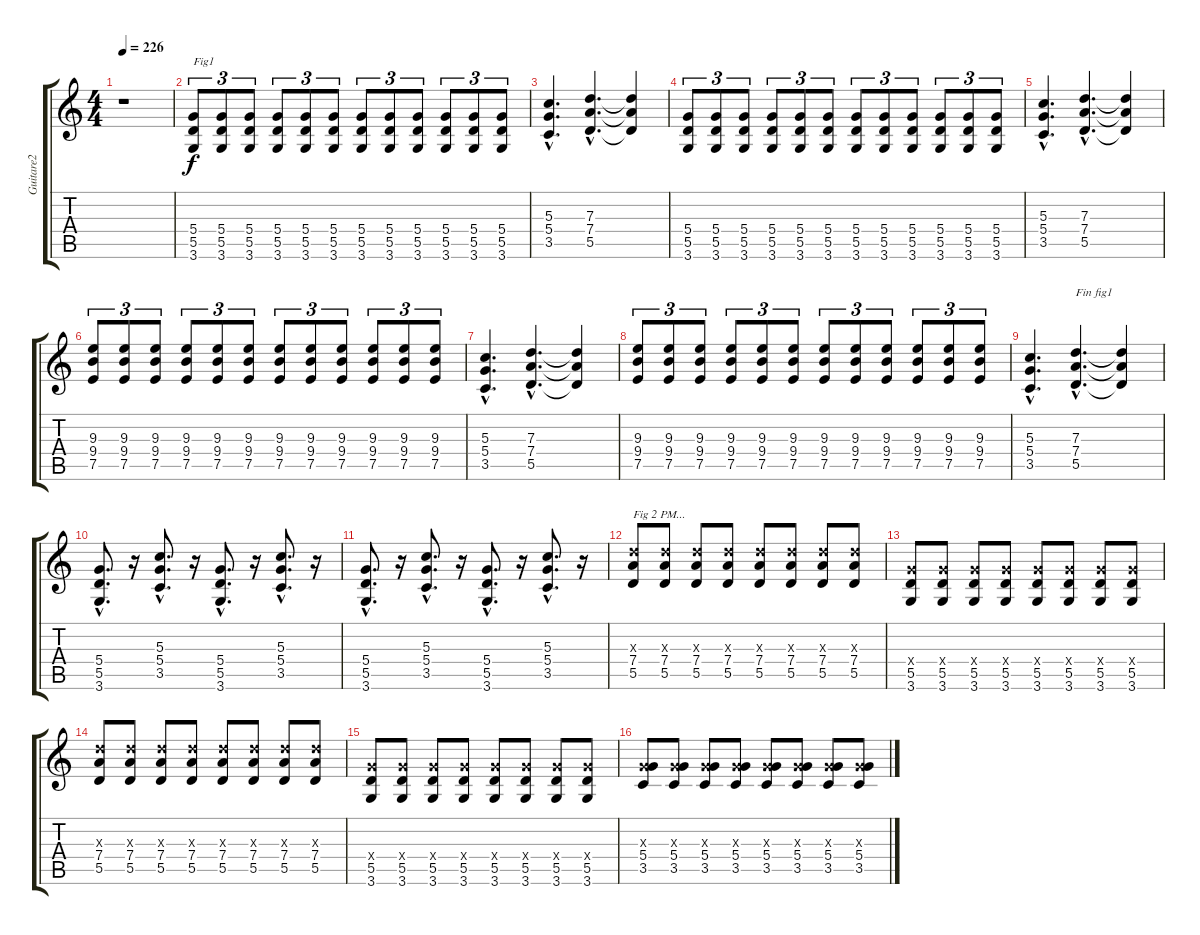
\track ("Guitare2" "Guitare2") {instrument distortionguitar}
\staff {score tabs}
\tuning (E4 B3 G3 D3 A2 E2) {hide}
\ts (4 4)
\tempo 226
\clef g2
\ks c
r.1{dy f instrument distortionguitar} |
(5.4 5.5 3.6).8{tu (3 2) txt "Fig1"} (5.4 5.5 3.6).8{tu (3 2)} (5.4 5.5 3.6).8{tu (3 2)} (5.4 5.5 3.6).8{tu (3 2)} (5.4 5.5 3.6).8{tu (3 2)} (5.4 5.5 3.6).8{tu (3 2)} (5.4 5.5 3.6).8{tu (3 2)} (5.4 5.5 3.6).8{tu (3 2)} (5.4 5.5 3.6).8{tu (3 2)} (5.4 5.5 3.6).8{tu (3 2)} (5.4 5.5 3.6).8{tu (3 2)} (5.4 5.5 3.6).8{tu (3 2)} |
(5.3{hac} 5.4{hac} 3.5{hac}).4{d} (7.3{hac} 7.4{hac} 5.5{hac}).4{d} (7.3{t} 7.4{t} 5.5{t}).4 |
(5.4 5.5 3.6).8{tu (3 2)} (5.4 5.5 3.6).8{tu (3 2)} (5.4 5.5 3.6).8{tu (3 2)} (5.4 5.5 3.6).8{tu (3 2)} (5.4 5.5 3.6).8{tu (3 2)} (5.4 5.5 3.6).8{tu (3 2)} (5.4 5.5 3.6).8{tu (3 2)} (5.4 5.5 3.6).8{tu (3 2)} (5.4 5.5 3.6).8{tu (3 2)} (5.4 5.5 3.6).8{tu (3 2)} (5.4 5.5 3.6).8{tu (3 2)} (5.4 5.5 3.6).8{tu (3 2)} |
(5.3{hac} 5.4{hac} 3.5{hac}).4{d} (7.3{hac} 7.4{hac} 5.5{hac}).4{d} (7.3{t} 7.4{t} 5.5{t}).4 |
(9.3 9.4 7.5).8{tu (3 2)} (9.3 9.4 7.5).8{tu (3 2)} (9.3 9.4 7.5).8{tu (3 2)} (9.3 9.4 7.5).8{tu (3 2)} (9.3 9.4 7.5).8{tu (3 2)} (9.3 9.4 7.5).8{tu (3 2)} (9.3 9.4 7.5).8{tu (3 2)} (9.3 9.4 7.5).8{tu (3 2)} (9.3 9.4 7.5).8{tu (3 2)} (9.3 9.4 7.5).8{tu (3 2)} (9.3 9.4 7.5).8{tu (3 2)} (9.3 9.4 7.5).8{tu (3 2)} |
(5.3{hac} 5.4{hac} 3.5{hac}).4{d} (7.3{hac} 7.4{hac} 5.5{hac}).4{d} (7.3{t} 7.4{t} 5.5{t}).4 |
(9.3 9.4 7.5).8{tu (3 2)} (9.3 9.4 7.5).8{tu (3 2)} (9.3 9.4 7.5).8{tu (3 2)} (9.3 9.4 7.5).8{tu (3 2)} (9.3 9.4 7.5).8{tu (3 2)} (9.3 9.4 7.5).8{tu (3 2)} (9.3 9.4 7.5).8{tu (3 2)} (9.3 9.4 7.5).8{tu (3 2)} (9.3 9.4 7.5).8{tu (3 2)} (9.3 9.4 7.5).8{tu (3 2)} (9.3 9.4 7.5).8{tu (3 2)} (9.3 9.4 7.5).8{tu (3 2)} |
(5.3{hac} 5.4{hac} 3.5{hac}).4{d} (7.3{hac} 7.4{hac} 5.5{hac}).4{d txt "Fin fig1"} (7.3{t} 7.4{t} 5.5{t}).4 |
(5.4{hac} 5.5{hac} 3.6{hac}).8{d} r.16 (5.3{hac} 5.4{hac} 3.5{hac}).8{d} r.16 (5.4{hac} 5.5{hac} 3.6{hac}).8{d} r.16 (5.3{hac} 5.4{hac} 3.5{hac}).8{d} r.16 |
(5.4{hac} 5.5{hac} 3.6{hac}).8{d} r.16 (5.3{hac} 5.4{hac} 3.5{hac}).8{d} r.16 (5.4{hac} 5.5{hac} 3.6{hac}).8{d} r.16 (5.3{hac} 5.4{hac} 3.5{hac}).8{d} r.16 |
(7.3{x} 7.4 5.5).8{txt "Fig 2 PM..."} (7.3{x} 7.4 5.5).8 (7.3{x} 7.4 5.5).8 (7.3{x} 7.4 5.5).8 (7.3{x} 7.4 5.5).8 (7.3{x} 7.4 5.5).8 (7.3{x} 7.4 5.5).8 (7.3{x} 7.4 5.5).8 |
(5.4{x} 5.5 3.6).8 (5.4{x} 5.5 3.6).8 (5.4{x} 5.5 3.6).8 (5.4{x} 5.5 3.6).8 (5.4{x} 5.5 3.6).8 (5.4{x} 5.5 3.6).8 (5.4{x} 5.5 3.6).8 (5.4{x} 5.5 3.6).8 |
(7.3{x} 7.4 5.5).8 (7.3{x} 7.4 5.5).8 (7.3{x} 7.4 5.5).8 (7.3{x} 7.4 5.5).8 (7.3{x} 7.4 5.5).8 (7.3{x} 7.4 5.5).8 (7.3{x} 7.4 5.5).8 (7.3{x} 7.4 5.5).8 |
(5.4{x} 5.5 3.6).8 (5.4{x} 5.5 3.6).8 (5.4{x} 5.5 3.6).8 (5.4{x} 5.5 3.6).8 (5.4{x} 5.5 3.6).8 (5.4{x} 5.5 3.6).8 (5.4{x} 5.5 3.6).8 (5.4{x} 5.5 3.6).8 |
(0.3{x} 5.4 3.5).8 (0.3{x} 5.4 3.5).8 (0.3{x} 5.4 3.5).8 (0.3{x} 5.4 3.5).8 (0.3{x} 5.4 3.5).8 (0.3{x} 5.4 3.5).8 (0.3{x} 5.4 3.5).8 (0.3{x} 5.4 3.5).8
